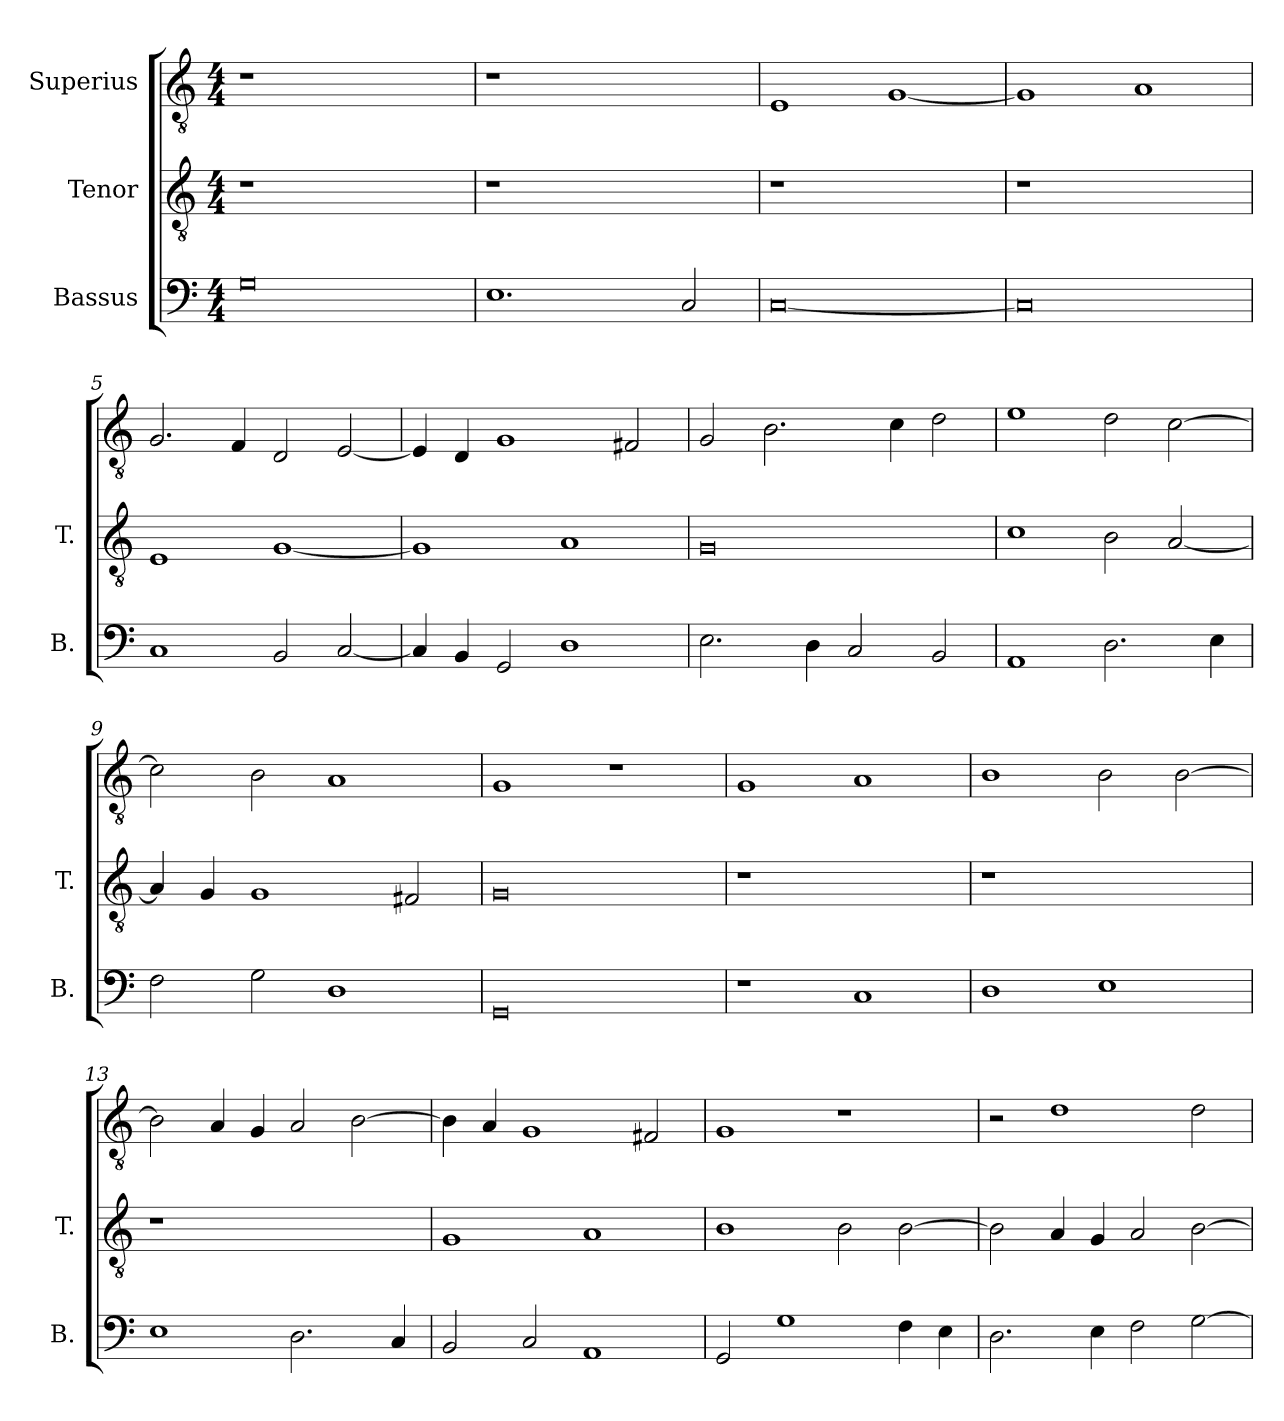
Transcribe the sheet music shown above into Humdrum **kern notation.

**kern	**kern	**kern
*part3	*part2	*part1
*staff3	*staff2	*staff1
*I"Bassus	*I"Tenor	*I"Superius
*I'B.	*I'T.	*
!!LO:PB:g=z
*clefF4	*clefGv2	*clefGv2
*	*ITrd7c12	*ITrd7c12
*k[]	*k[]	*k[]
*C:	*C:	*C:
*M4/4	*M4/4	*M4/4
=1	=1	=1
!	!LO:N:vis=1	!LO:N:vis=1
0Gi	1r	1r
.	1ryy	1ryy
=2	=2	=2
!	!LO:N:vis=1	!LO:N:vis=1
1.Ei	1r	1r
.	1ryy	1ryy
2Ci/	.	.
=3	=3	=3
!	!LO:N:vis=1	!
[<0Ci	1r	1EEi
.	1ryy	[<1GGi
=4	=4	=4
!	!LO:N:vis=1	!
0Ci]	1r	1GGi]
.	1ryy	1AAi
=5	=5	=5
1Ci	1EEi	2.GGi/
.	.	4FFi/
2BBi/	[<1GGi	2DDi/
[<2Ci/	.	[<2EEi/
=6	=6	=6
4Ci/]	1GGi]	4EEi/]
4BBi/	.	4DDi/
2GGi/	.	1GGi
1Di	1AAi	.
.	.	2FF#Xi/
!!LO:LB:g=z
=7	=7	=7
2.Ei\	0GGi	2GGi/
.	.	2.BBi\
4Di\	.	.
2Ci/	.	.
.	.	4Ci\
2BBi/	.	2Di\
=8	=8	=8
1AAi	1Ci	1Ei
2.Di\	2BBi\	2Di\
.	[<2AAi/	[>2Ci\
4Ei\	.	.
=9	=9	=9
2Fi\	4AAi/]	2Ci\]
.	4GGi/	.
2Gi\	1GGi	2BBi\
1Di	.	1AAi
.	2FF#Xi/	.
=10	=10	=10
0GGi	0GGi	1GGi
.	.	1r
=11	=11	=11
!	!LO:N:vis=1	!
1r	1r	1GGi
1Ci	1ryy	1AAi
=12	=12	=12
!	!LO:N:vis=1	!
1Di	1r	1BBi
1Ei	1ryy	2BBi\
.	.	[>2BBi\
!!LO:LB:g=z
=13	=13	=13
!	!LO:N:vis=1	!
1Ei	1r	2BBi\]
.	.	4AAi/
.	.	4GGi/
2.Di\	1ryy	2AAi/
.	.	[>2BBi\
4Ci/	.	.
=14	=14	=14
2BBi/	1GGi	4BBi\]
.	.	4AAi/
2Ci/	.	1GGi
1AAi	1AAi	.
.	.	2FF#Xi/
=15	=15	=15
2GGi/	1BBi	1GGi
1Gi	.	.
.	2BBi\	1r
4Fi\	[>2BBi\	.
4Ei\	.	.
=16	=16	=16
2.Di\	2BBi\]	2r
.	4AAi/	1Di
4Ei\	4GGi/	.
2Fi\	2AAi/	.
[>2Gi\	[>2BBi\	2Di\
=	=	=
*-	*-	*-
